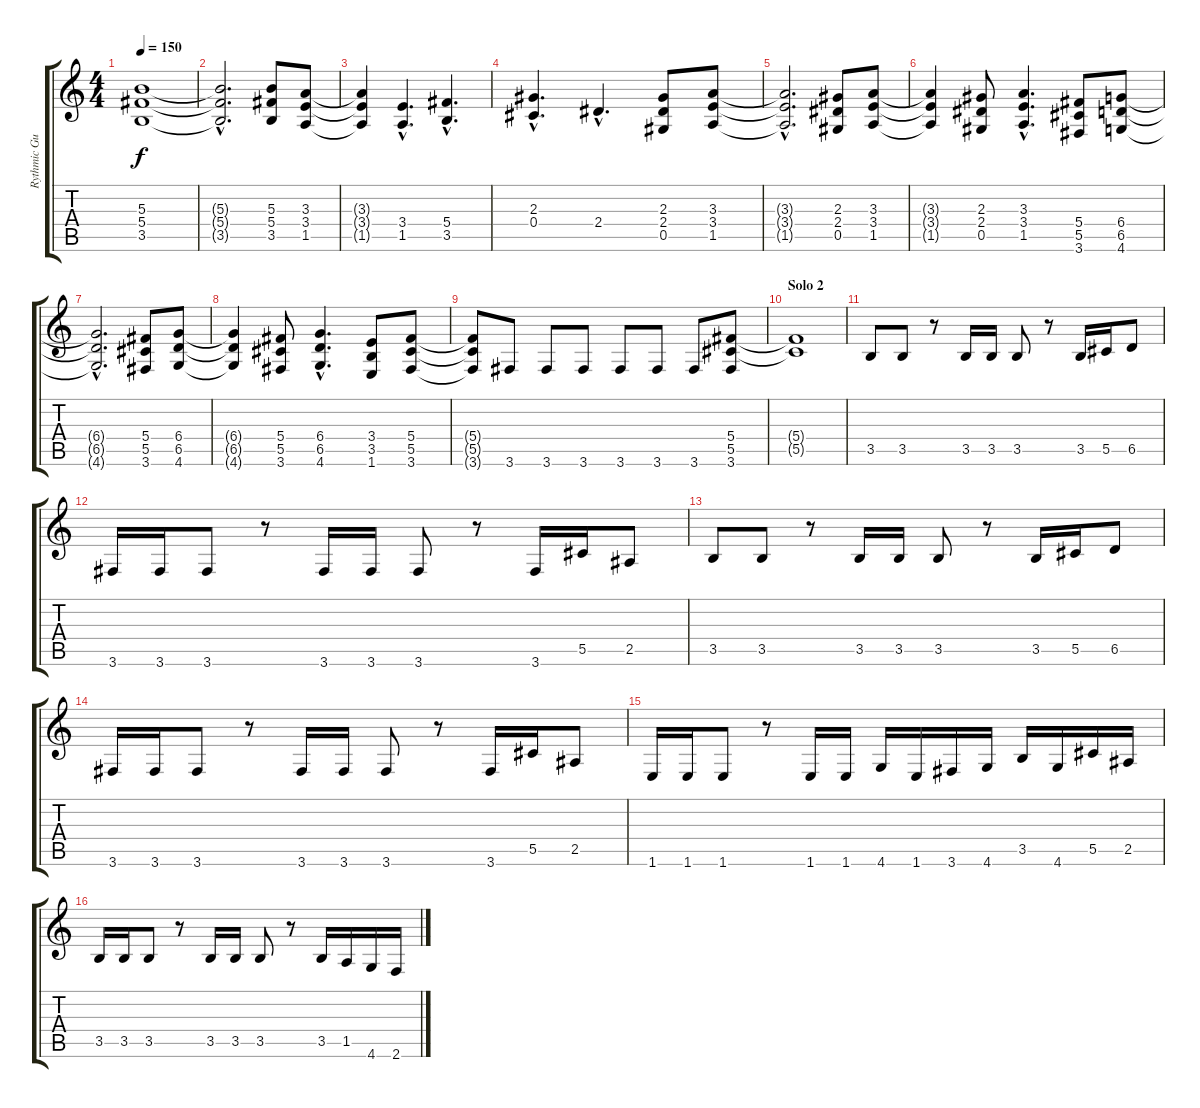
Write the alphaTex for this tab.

\track ("Rythmic Guitar (Jose A. Garrido)" "Rythmic Gu") {instrument distortionguitar}
\staff {score tabs}
\tuning (Eb4 Bb3 Gb3 Db3 Ab2 Eb2) {hide}
\ts (4 4)
\tempo 150
\clef g2
\ks c
(5.3 5.4 3.5).1{dy f} |
(5.3{hac t} 5.4{hac t} 3.5{hac t}).2{d} (5.3 5.4 3.5).8 (3.3 3.4 1.5).8 |
(3.3{t} 3.4{t} 1.5{t}).4 (3.4{hac} 1.5{hac}).4{d} (5.4{hac} 3.5{hac}).4{d} |
(2.3{hac} 0.4{hac}).4{d} 2.4{hac}.4{d} (2.3 2.4 0.5).8 (3.3 3.4 1.5).8 |
(3.3{hac t} 3.4{hac t} 1.5{hac t}).2{d} (2.3 2.4 0.5).8 (3.3 3.4 1.5).8 |
(3.3{t} 3.4{t} 1.5{t}).4 (2.3 2.4 0.5).8 (3.3{hac} 3.4{hac} 1.5{hac}).4{d} (5.4 5.5 3.6).8 (6.4 6.5 4.6).8 |
(6.4{hac t} 6.5{hac t} 4.6{hac t}).2{d} (5.4 5.5 3.6).8 (6.4 6.5 4.6).8 |
(6.4{t} 6.5{t} 4.6{t}).4 (5.4 5.5 3.6).8 (6.4{hac} 6.5{hac} 4.6{hac}).4{d} (3.4 3.5 1.6).8 (5.4 5.5 3.6).8 |
(5.4{t} 5.5{t} 3.6{t}).8 3.6.8 3.6.8 3.6.8 3.6.8 3.6.8 3.6.8 (5.4 5.5 3.6).8 |
\section ("" "Solo 2")
(5.4{t} 5.5{t}).1 |
3.5.8 3.5.8 r.8 3.5.16 3.5.16 3.5.8 r.8 3.5.16 5.5.16 6.5.8 |
3.6.16 3.6.16 3.6.8 r.8 3.6.16 3.6.16 3.6.8 r.8 3.6.16 5.5.16 2.5.8 |
3.5.8 3.5.8 r.8 3.5.16 3.5.16 3.5.8 r.8 3.5.16 5.5.16 6.5.8 |
3.6.16 3.6.16 3.6.8 r.8 3.6.16 3.6.16 3.6.8 r.8 3.6.16 5.5.16 2.5.8 |
1.6.16 1.6.16 1.6.8 r.8 1.6.16 1.6.16 4.6.16 1.6.16 3.6.16 4.6.16 3.5.16 4.6.16 5.5.16 2.5.16 |
3.5.16 3.5.16 3.5.8 r.8 3.5.16 3.5.16 3.5.8 r.8 3.5.16 1.5.16 4.6.16 2.6.16
